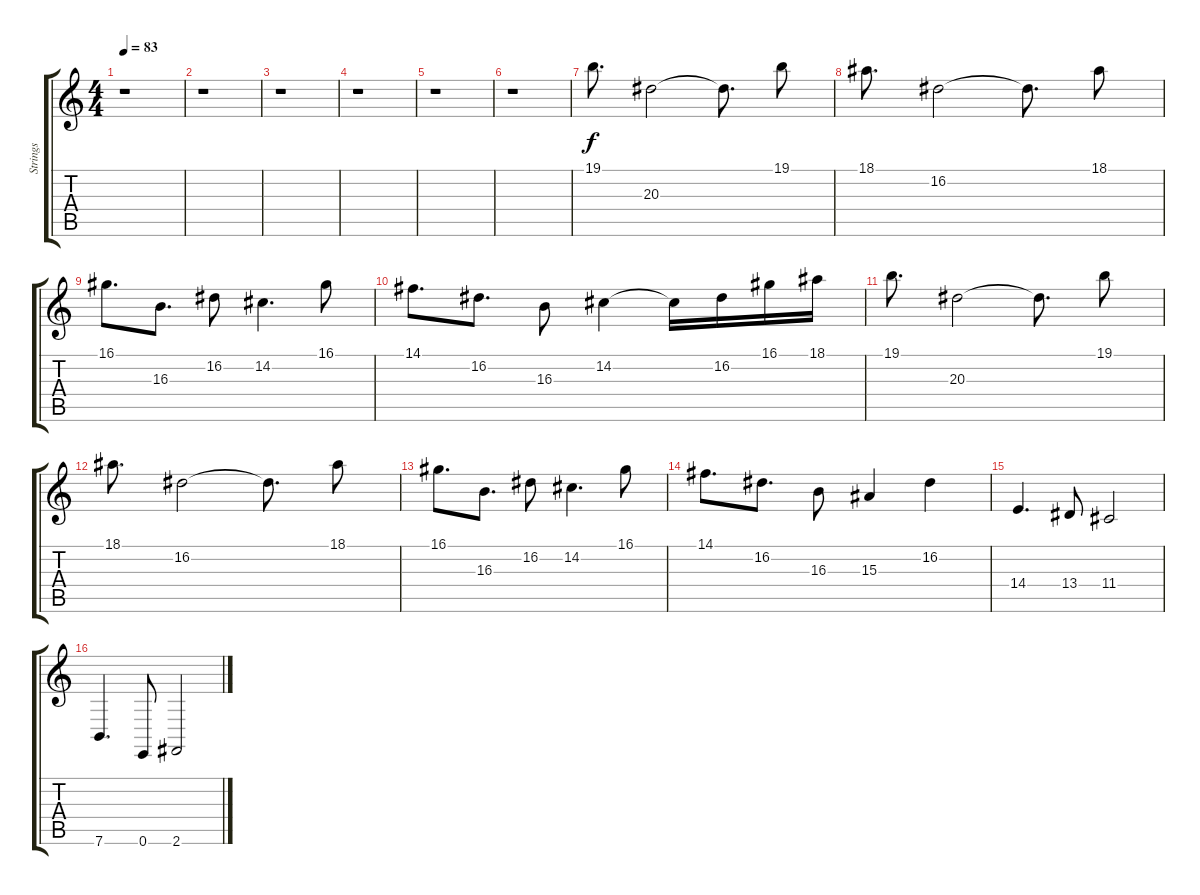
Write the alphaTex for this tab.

\track ("Strings" "Strings") {instrument synthstrings1}
\staff {score tabs}
\tuning (E4 B3 G3 D3 A2 E2) {hide}
\ts (4 4)
\tempo 83
\clef g2
\ks c
r.1{dy f} |
r.1 |
r.1 |
r.1 |
r.1 |
r.1 |
19.1.8{d} 20.3.2 20.3{t}.8{d} 19.1.8 |
18.1.8{d} 16.2.2 16.2{t}.8{d} 18.1.8 |
16.1.8{d} 16.3.8{d} 16.2.8 14.2.4{d} 16.1.8 |
14.1.8{d} 16.2.8{d} 16.3.8 14.2.4 14.2{t}.16 16.2.16 16.1.16 18.1.16 |
19.1.8{d} 20.3.2 20.3{t}.8{d} 19.1.8 |
18.1.8{d} 16.2.2 16.2{t}.8{d} 18.1.8 |
16.1.8{d} 16.3.8{d} 16.2.8 14.2.4{d} 16.1.8 |
14.1.8{d} 16.2.8{d} 16.3.8 15.3.4 16.2.4 |
14.4.4{d} 13.4.8 11.4.2 |
7.6.4{d} 0.6.8 2.6.2
